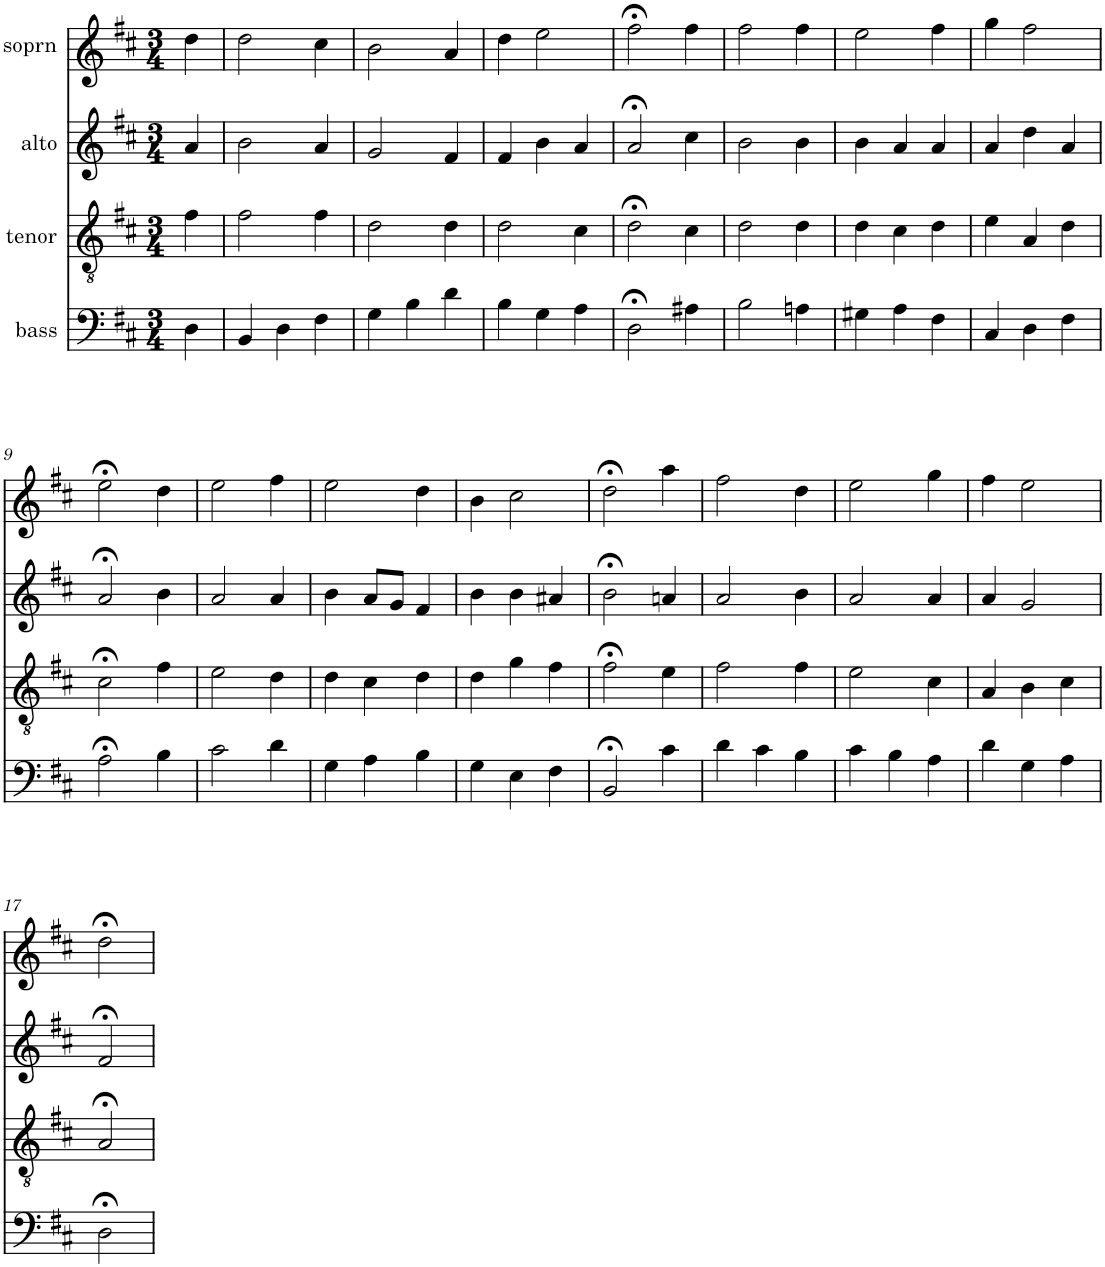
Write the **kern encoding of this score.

**kern	**kern	**kern	**kern
*part4	*part3	*part2	*part1
*staff4	*staff3	*staff2	*staff1
*I"bass	*I"tenor	*I"alto	*I"soprn
*clefF4	*clefGv2	*clefG2	*clefG2
*k[f#c#]	*k[f#c#]	*k[f#c#]	*k[f#c#]
*D:	*D:	*D:	*D:
*M3/4	*M3/4	*M3/4	*M3/4
=1	=1	=1	=1
4D\	4f#\	4a/	4dd\
=2	=2	=2	=2
4BB/	2f#\	2b\	2dd\
4D\	.	.	.
4F#\	4f#\	4a/	4cc#\
=3	=3	=3	=3
4G\	2d\	2g/	2b\
4B\	.	.	.
4d\	4d\	4f#/	4a/
=4	=4	=4	=4
4B\	2d\	4f#/	4dd\
4G\	.	4b\	2ee\
4A\	4c#\	4a/	.
=5	=5	=5	=5
2D;<\	2d;<\	2a;</	2ff#;<\
4A#X\	4c#\	4cc#\	4ff#\
=6	=6	=6	=6
2B\	2d\	2b\	2ff#\
4An\	4d\	4b\	4ff#\
=7	=7	=7	=7
4G#X\	4d\	4b\	2ee\
4A\	4c#\	4a/	.
4F#\	4d\	4a/	4ff#\
=8	=8	=8	=8
4C#/	4e\	4a/	4gg\
4D\	4A/	4dd\	2ff#\
4F#\	4d\	4a/	.
!!LO:LB:g=z
=9	=9	=9	=9
2A;<\	2c#;<\	2a;</	2ee;<\
4B\	4f#\	4b\	4dd\
=10	=10	=10	=10
2c#\	2e\	2a/	2ee\
4d\	4d\	4a/	4ff#\
=11	=11	=11	=11
4G\	4d\	4b\	2ee\
4A\	4c#\	8a/L	.
.	.	8g/J	.
4B\	4d\	4f#/	4dd\
=12	=12	=12	=12
4G\	4d\	4b\	4b\
4E\	4g\	4b\	2cc#\
4F#\	4f#\	4a#X/	.
=13	=13	=13	=13
2BB;</	2f#;<\	2b;<\	2dd;<\
4c#\	4e\	4an/	4aa\
=14	=14	=14	=14
4d\	2f#\	2a/	2ff#\
4c#\	.	.	.
4B\	4f#\	4b\	4dd\
=15	=15	=15	=15
4c#\	2e\	2a/	2ee\
4B\	.	.	.
4A\	4c#\	4a/	4gg\
=16	=16	=16	=16
4d\	4A/	4a/	4ff#\
4G\	4B\	2g/	2ee\
4A\	4c#\	.	.
!!LO:LB:g=z
=17	=17	=17	=17
2D;<\	2A;</	2f#;</	2dd;<\
=	=	=	=
*-	*-	*-	*-
